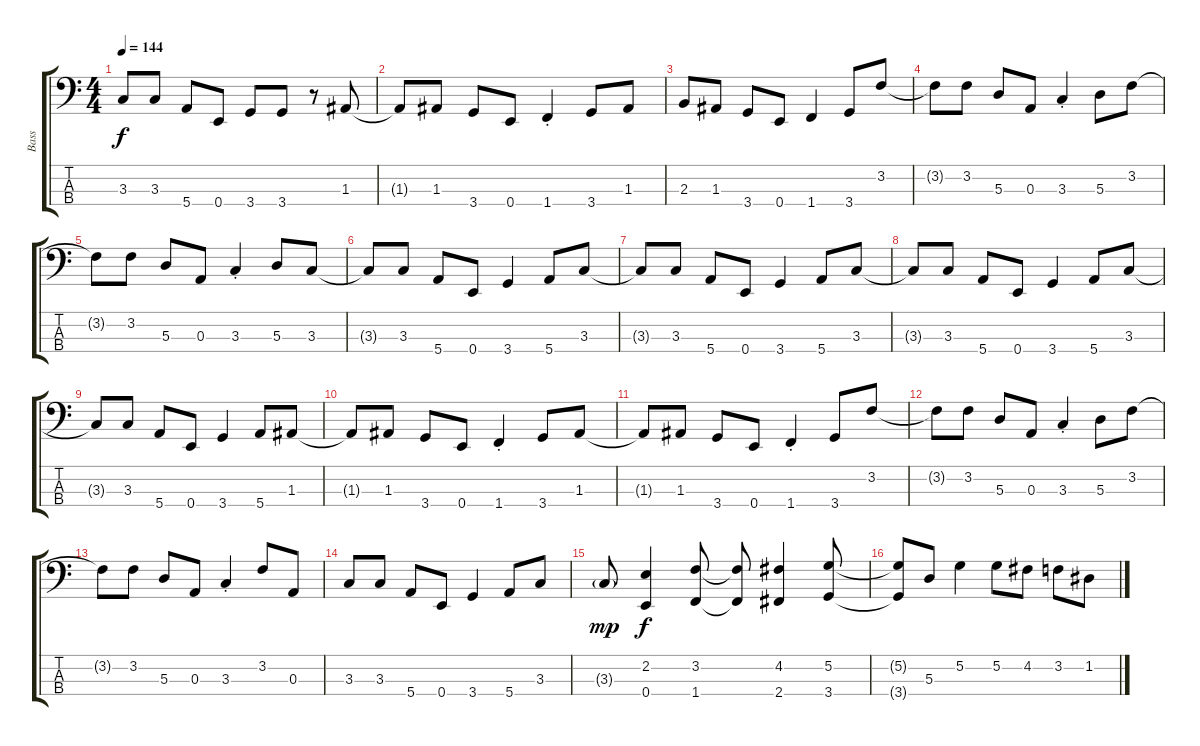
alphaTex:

\track ("Bass" "Bass") {instrument electricbasspick}
\staff {score tabs}
\tuning (G2 D2 A1 E1) {hide}
\ts (4 4)
\tempo 144
\clef f4
\ks c
3.3{t}.8{dy f} 3.3.8 5.4.8 0.4.8 3.4.8 3.4.8 r.8 1.3.8 |
1.3{t}.8 1.3.8 3.4.8 0.4.8 1.4{st}.4 3.4.8 1.3.8 |
2.3.8 1.3.8 3.4.8 0.4.8 1.4.4 3.4.8 3.2.8 |
3.2{t}.8 3.2.8 5.3.8 0.3.8 3.3{st}.4 5.3.8 3.2.8 |
3.2{t}.8 3.2.8 5.3.8 0.3.8 3.3{st}.4 5.3.8 3.3.8 |
3.3{t}.8 3.3.8 5.4.8 0.4.8 3.4.4 5.4.8 3.3.8 |
3.3{t}.8 3.3.8 5.4.8 0.4.8 3.4.4 5.4.8 3.3.8 |
3.3{t}.8 3.3.8 5.4.8 0.4.8 3.4.4 5.4.8 3.3.8 |
3.3{t}.8 3.3.8 5.4.8 0.4.8 3.4.4 5.4.8 1.3.8 |
1.3{t}.8 1.3.8 3.4.8 0.4.8 1.4{st}.4 3.4.8 1.3.8 |
1.3{t}.8 1.3.8 3.4.8 0.4.8 1.4{st}.4 3.4.8 3.2.8 |
3.2{t}.8 3.2.8 5.3.8 0.3.8 3.3{st}.4 5.3.8 3.2.8 |
3.2{t}.8 3.2.8 5.3.8 0.3.8 3.3{st}.4 3.2.8 0.3.8 |
3.3.8 3.3.8 5.4.8 0.4.8 3.4.4 5.4.8 3.3.8 |
3.3{g}.8{dy mp} (2.2 0.4).4{dy f} (3.2 1.4).8 (3.2{t} 1.4{t}).8 (4.2 2.4).4 (5.2 3.4).8 |
(5.2{t} 3.4{t}).8 5.3.8 5.2.4 5.2.8 4.2.8 3.2.8 1.2.8
